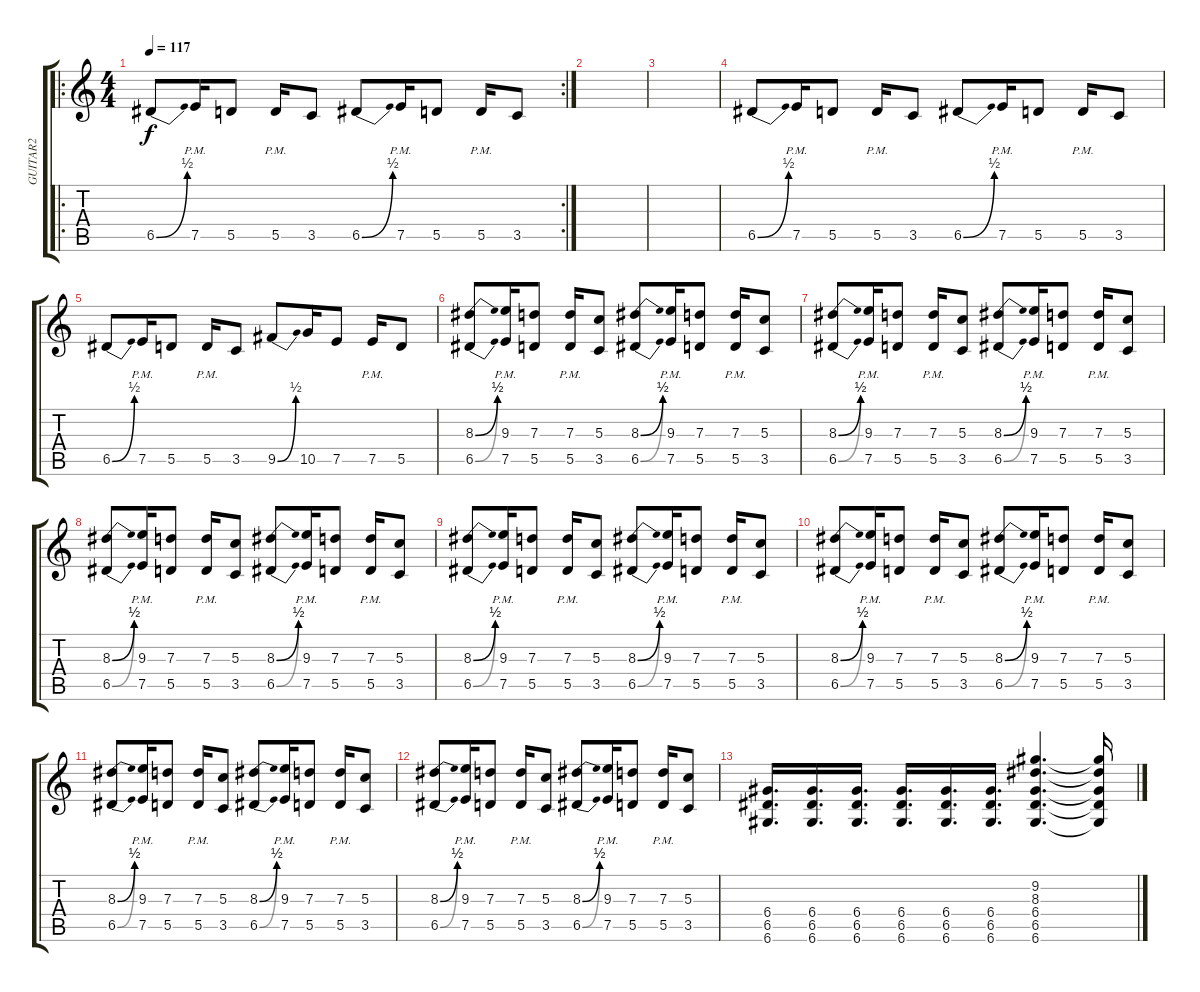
\track ("GUITAR2" "GUITAR2") {instrument overdrivenguitar}
\staff {score tabs}
\tuning (E4 B3 G3 D3 A2 D2) {hide}
\ro
\rc 2
\ts (4 4)
\tempo 117
\clef g2
\ks c
6.5{be (bend 0 0 60 2)}.8{dy f} 7.5{pm}.16 5.5.8 5.5{pm}.16 3.5.8 6.5{be (bend 0 0 60 2)}.8 7.5{pm}.16 5.5.8 5.5{pm}.16 3.5.8 |
|
|
6.5{be (bend 0 0 60 2)}.8 7.5{pm}.16 5.5.8 5.5{pm}.16 3.5.8 6.5{be (bend 0 0 60 2)}.8 7.5{pm}.16 5.5.8 5.5{pm}.16 3.5.8 |
6.5{be (bend 0 0 60 2)}.8 7.5{pm}.16 5.5.8 5.5{pm}.16 3.5.8 9.5{be (bend 0 0 60 2)}.8 10.5.16 7.5.8 7.5{pm}.16 5.5.8 |
(8.3{be (bend 0 0 60 2)} 6.5{be (bend 0 0 60 2)}).8{volume 10} (9.3{pm} 7.5).16 (7.3 5.5).8 (7.3{pm} 5.5).16 (5.3 3.5).8 (8.3{be (bend 0 0 60 2)} 6.5{be (bend 0 0 60 2)}).8 (9.3{pm} 7.5).16 (7.3 5.5).8 (7.3{pm} 5.5).16 (5.3 3.5).8 |
(8.3{be (bend 0 0 60 2)} 6.5{be (bend 0 0 60 2)}).8 (9.3{pm} 7.5).16 (7.3 5.5).8 (7.3{pm} 5.5).16 (5.3 3.5).8 (8.3{be (bend 0 0 60 2)} 6.5{be (bend 0 0 60 2)}).8 (9.3{pm} 7.5).16 (7.3 5.5).8 (7.3{pm} 5.5).16 (5.3 3.5).8 |
(8.3{be (bend 0 0 60 2)} 6.5{be (bend 0 0 60 2)}).8 (9.3{pm} 7.5).16 (7.3 5.5).8 (7.3{pm} 5.5).16 (5.3 3.5).8 (8.3{be (bend 0 0 60 2)} 6.5{be (bend 0 0 60 2)}).8 (9.3{pm} 7.5).16 (7.3 5.5).8 (7.3{pm} 5.5).16 (5.3 3.5).8 |
(8.3{be (bend 0 0 60 2)} 6.5{be (bend 0 0 60 2)}).8 (9.3{pm} 7.5).16 (7.3 5.5).8 (7.3{pm} 5.5).16 (5.3 3.5).8 (8.3{be (bend 0 0 60 2)} 6.5{be (bend 0 0 60 2)}).8 (9.3{pm} 7.5).16 (7.3 5.5).8 (7.3{pm} 5.5).16 (5.3 3.5).8 |
(8.3{be (bend 0 0 60 2)} 6.5{be (bend 0 0 60 2)}).8 (9.3{pm} 7.5).16 (7.3 5.5).8 (7.3{pm} 5.5).16 (5.3 3.5).8 (8.3{be (bend 0 0 60 2)} 6.5{be (bend 0 0 60 2)}).8 (9.3{pm} 7.5).16 (7.3 5.5).8 (7.3{pm} 5.5).16 (5.3 3.5).8 |
(8.3{be (bend 0 0 60 2)} 6.5{be (bend 0 0 60 2)}).8 (9.3{pm} 7.5).16 (7.3 5.5).8 (7.3{pm} 5.5).16 (5.3 3.5).8 (8.3{be (bend 0 0 60 2)} 6.5{be (bend 0 0 60 2)}).8 (9.3{pm} 7.5).16 (7.3 5.5).8 (7.3{pm} 5.5).16 (5.3 3.5).8 |
(8.3{be (bend 0 0 60 2)} 6.5{be (bend 0 0 60 2)}).8 (9.3{pm} 7.5).16 (7.3 5.5).8 (7.3{pm} 5.5).16 (5.3 3.5).8 (8.3{be (bend 0 0 60 2)} 6.5{be (bend 0 0 60 2)}).8 (9.3{pm} 7.5).16 (7.3 5.5).8 (7.3{pm} 5.5).16 (5.3 3.5).8 |
(6.4 6.5 6.6).16{d} (6.4 6.5 6.6).16{d} (6.4 6.5 6.6).16{d} (6.4 6.5 6.6).16{d} (6.4 6.5 6.6).16{d} (6.4 6.5 6.6).16{d} (9.2 8.3 6.4 6.5 6.6).4{d} (9.2{t} 8.3{t} 6.4{t} 6.5{t} 6.6{t}).16
